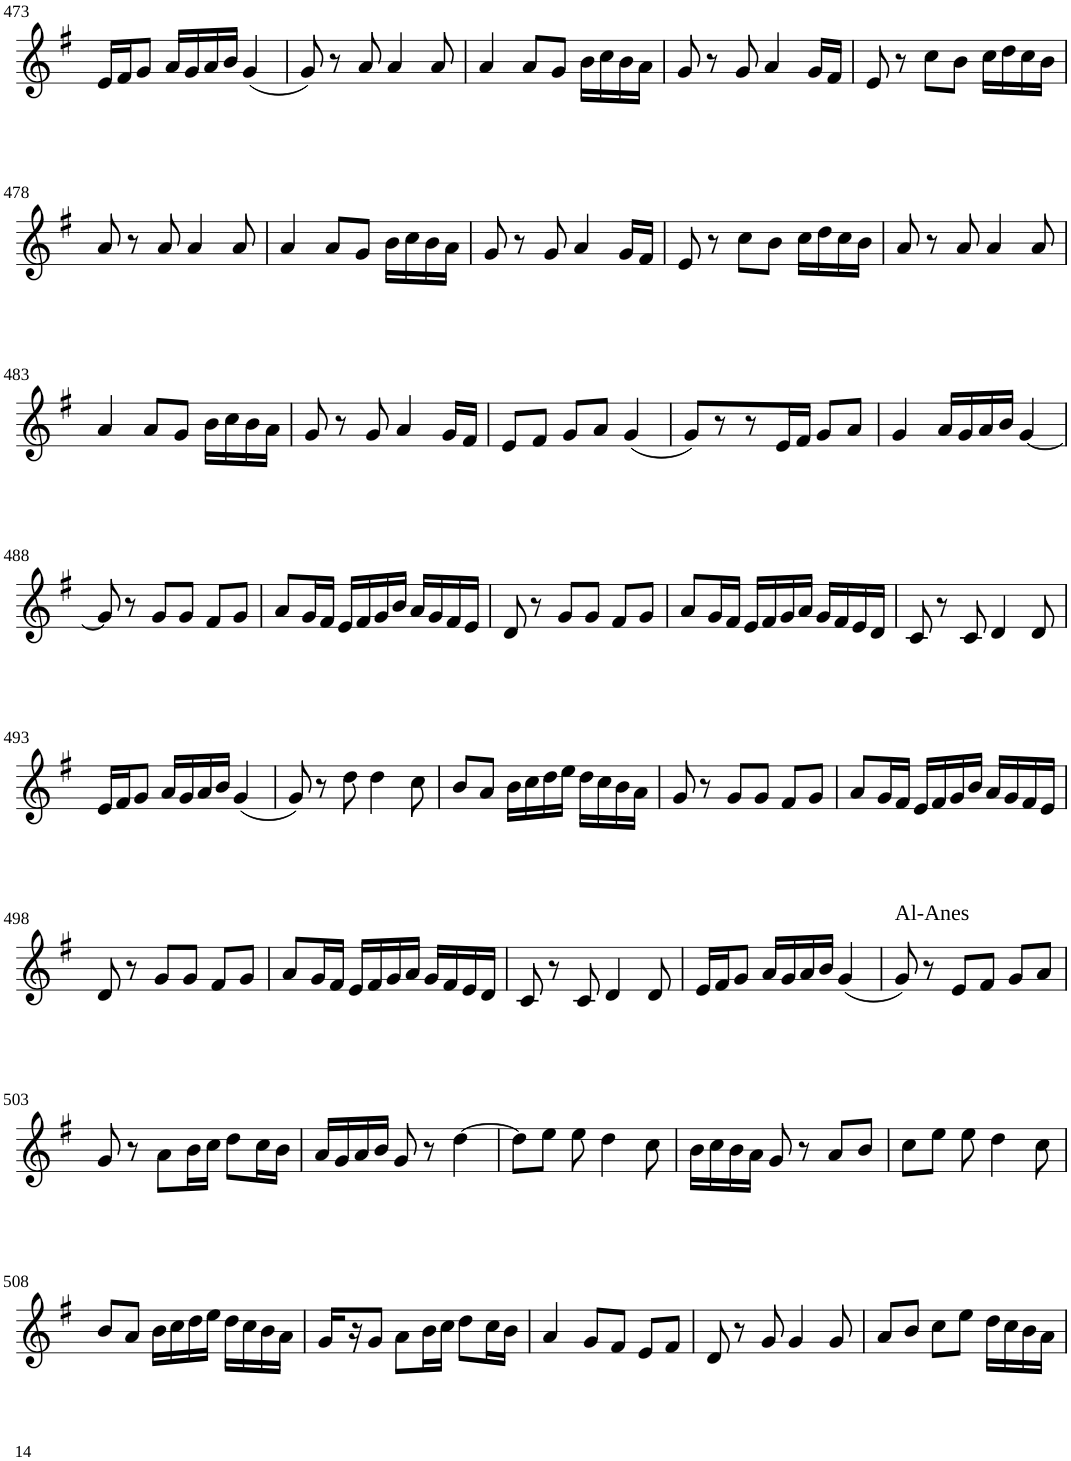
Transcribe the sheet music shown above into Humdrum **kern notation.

**kern
*part1
*staff1
*I"Violin
!!LO:PB:g=z
*clefG2
*k[f#]
*G:
*M3/4
=473
16e/LL
16f#/J
8g/J
16a/LL
16g/
16a/
16b/JJ
(4g/
=474
8g/)
8r
8a/
4a/
8a/
=475
4a/
8a/L
8g/J
16b\LL
16cc\
16b\
16a\JJ
=476
8g/
8r
8g/
4a/
16g/LL
16f#/JJ
=477
8e/
8r
8cc\L
8b\J
16cc\LL
16dd\
16cc\
16b\JJ
!!LO:LB:g=z
=478
8a/
8r
8a/
4a/
8a/
=479
4a/
8a/L
8g/J
16b\LL
16cc\
16b\
16a\JJ
=480
8g/
8r
8g/
4a/
16g/LL
16f#/JJ
=481
8e/
8r
8cc\L
8b\J
16cc\LL
16dd\
16cc\
16b\JJ
=482
8a/
8r
8a/
4a/
8a/
!!LO:LB:g=z
=483
4a/
8a/L
8g/J
16b\LL
16cc\
16b\
16a\JJ
=484
8g/
8r
8g/
4a/
16g/LL
16f#/JJ
=485
8e/L
8f#/J
8g/L
8a/J
(4g/
=486
8g/L)
8r
8r
16e/L
16f#/JJ
8g/L
8a/J
=487
4g/
16a/LL
16g/
16a/
16b/JJ
[4g/
!!LO:LB:g=z
=488
8g/]
8r
8g/L
8g/J
8f#/L
8g/J
=489
8a/L
16g/L
16f#/JJ
16e/LL
16f#/
16g/
16b/JJ
16a/LL
16g/
16f#/
16e/JJ
=490
8d/
8r
8g/L
8g/J
8f#/L
8g/J
=491
8a/L
16g/L
16f#/JJ
16e/LL
16f#/
16g/
16a/JJ
16g/LL
16f#/
16e/
16d/JJ
=492
8c/
8r
8c/
4d/
8d/
!!LO:LB:g=z
=493
16e/LL
16f#/J
8g/J
16a/LL
16g/
16a/
16b/JJ
(4g/
=494
8g/)
8r
8dd\
4dd\
8cc\
=495
8b/L
8a/J
16b\LL
16cc\
16dd\
16ee\JJ
16dd\LL
16cc\
16b\
16a\JJ
=496
8g/
8r
8g/L
8g/J
8f#/L
8g/J
=497
8a/L
16g/L
16f#/JJ
16e/LL
16f#/
16g/
16b/JJ
16a/LL
16g/
16f#/
16e/JJ
!!LO:LB:g=z
=498
8d/
8r
8g/L
8g/J
8f#/L
8g/J
=499
8a/L
16g/L
16f#/JJ
16e/LL
16f#/
16g/
16a/JJ
16g/LL
16f#/
16e/
16d/JJ
=500
8c/
8r
8c/
4d/
8d/
=501
16e/LL
16f#/J
8g/J
16a/LL
16g/
16a/
16b/JJ
(4g/
=502
!LO:TX:a:t=Al-Anes
8g/)
8r
8e/L
8f#/J
8g/L
8a/J
!!LO:LB:g=z
=503
8g/
8r
8a\L
16b\L
16cc\JJ
8dd\L
16cc\L
16b\JJ
=504
16a/LL
16g/
16a/
16b/JJ
8g/
8r
[4dd\
=505
8dd\L]
8ee\J
8ee\
4dd\
8cc\
=506
16b\LL
16cc\
16b\
16a\JJ
8g/
8r
8a/L
8b/J
=507
8cc\L
8ee\J
8ee\
4dd\
8cc\
!!LO:LB:g=z
=508
8b/L
8a/J
16b\LL
16cc\
16dd\
16ee\JJ
16dd\LL
16cc\
16b\
16a\JJ
=509
16g/LL
16r
8g/J
8a\L
16b\L
16cc\JJ
8dd\L
16cc\L
16b\JJ
=510
4a/
8g/L
8f#/J
8e/L
8f#/J
=511
8d/
8r
8g/
4g/
8g/
=512
8a/L
8b/J
8cc\L
8ee\J
16dd\LL
16cc\
16b\
16a\JJ
=
*-
